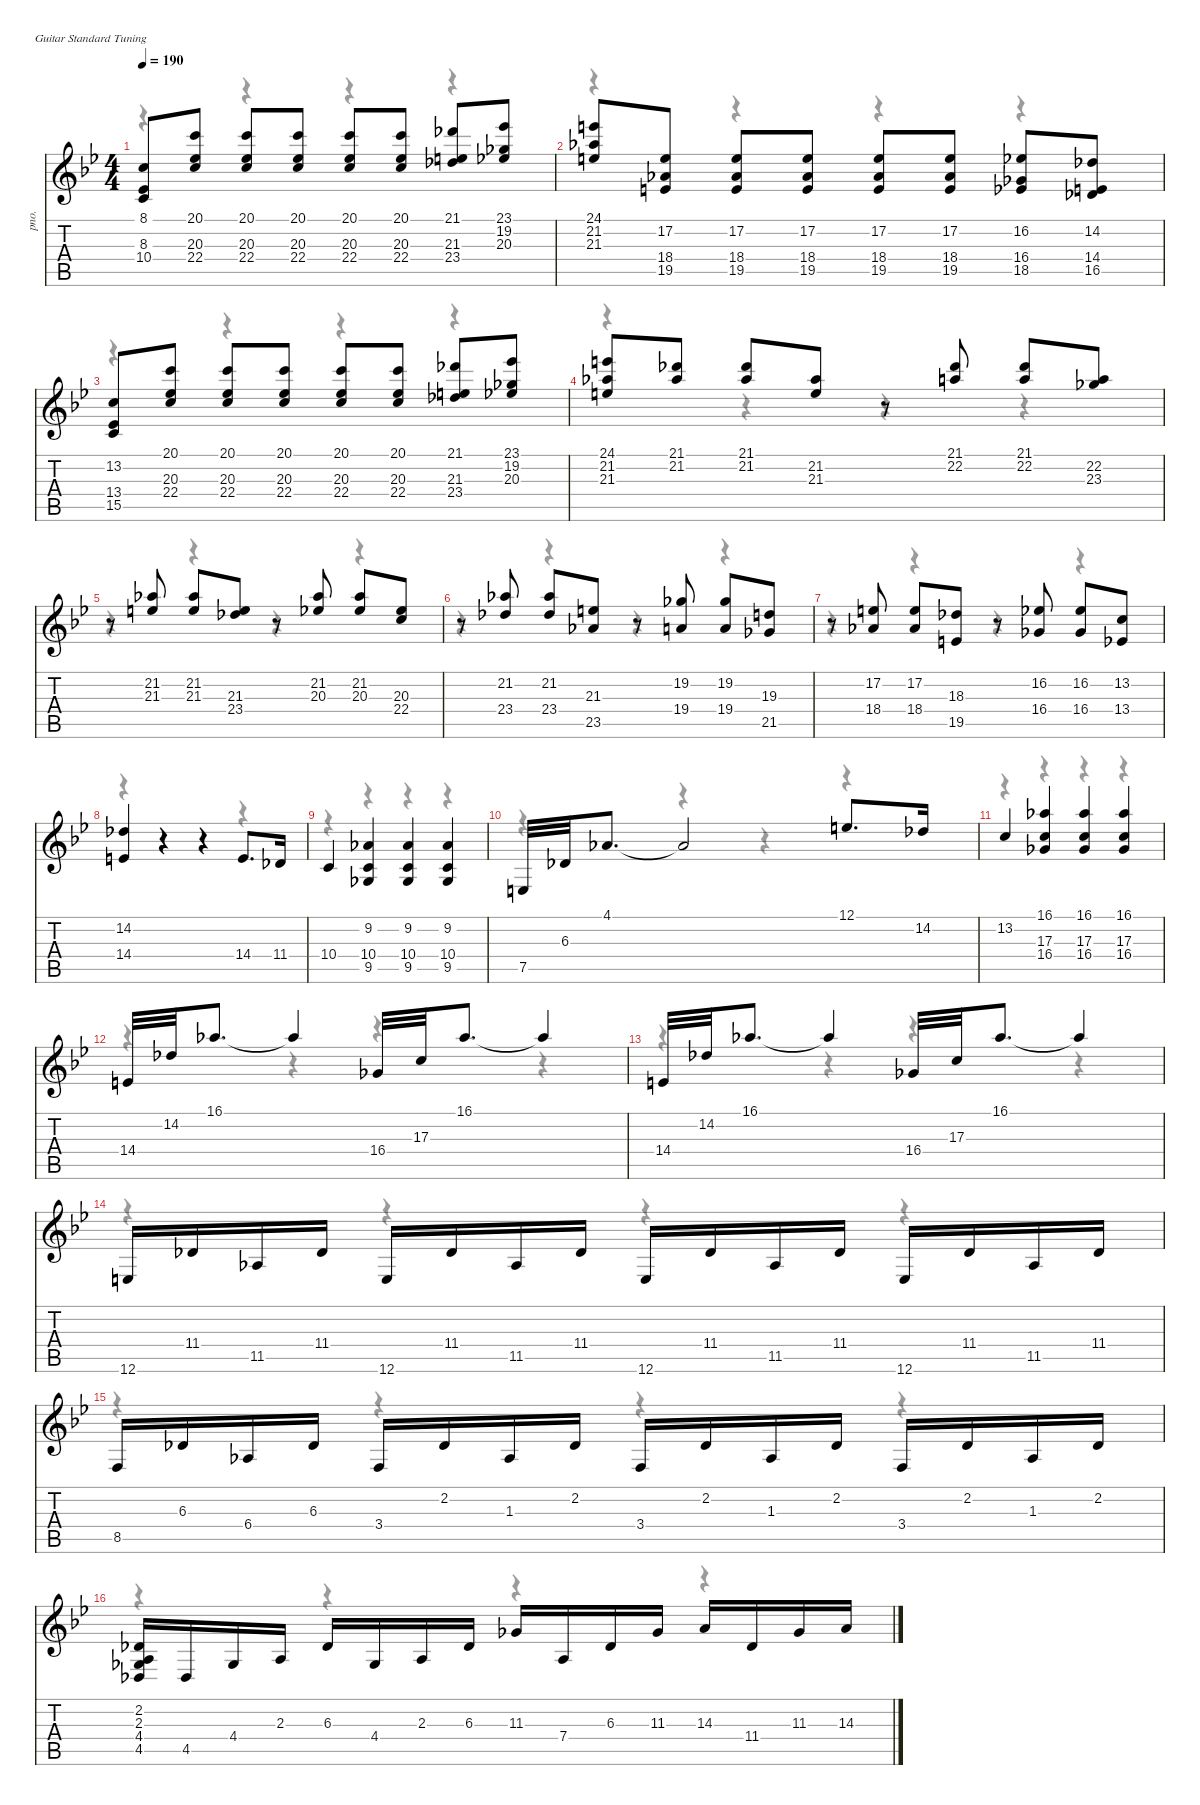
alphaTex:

\defaultSystemsLayout 4
\hideDynamics
\bracketExtendMode nobrackets
\otherSystemsTrackNameOrientation horizontal
\track ("Right Hand" "pno.") {instrument acousticgrandpiano}
\staff {score tabs}
\tuning (E4 B3 G3 D3 A2 E2)
\voice
\ts (4 4)
\tempo 190
\clef g2
\ks bb
(8.1{acc forcenatural} 8.3{acc b} 10.4{acc forcenatural}).8{dy f} (20.1{acc forcenatural} 20.3{acc b} 22.4{acc forcenatural}).8 (20.1{acc forcenatural} 20.3{acc b} 22.4{acc forcenatural}).8 (20.1{acc forcenatural} 20.3{acc b} 22.4{acc forcenatural}).8 (20.1{acc forcenatural} 20.3{acc b} 22.4{acc forcenatural}).8 (20.1{acc forcenatural} 20.3{acc b} 22.4{acc forcenatural}).8 (21.1{acc b} 21.3{acc forcenatural} 23.4{acc b}).8 (23.1{acc b} 19.2{acc b} 20.3{acc b}).8 |
(24.1{acc forcenatural} 21.2{acc b} 21.3{acc forcenatural}).8 (17.2{acc forcenatural} 18.4{acc b} 19.5{acc forcenatural}).8 (17.2{acc forcenatural} 18.4{acc b} 19.5{acc forcenatural}).8 (17.2{acc forcenatural} 18.4{acc b} 19.5{acc forcenatural}).8 (17.2{acc forcenatural} 18.4{acc b} 19.5{acc forcenatural}).8 (17.2{acc forcenatural} 18.4{acc b} 19.5{acc forcenatural}).8 (16.2{acc b} 16.4{acc b} 18.5{acc b}).8 (14.2{acc b} 14.4{acc forcenatural} 16.5{acc b}).8 |
(13.2{acc forcenatural} 13.4{acc b} 15.5{acc forcenatural}).8 (20.1{acc forcenatural} 20.3{acc b} 22.4{acc forcenatural}).8 (20.1{acc forcenatural} 20.3{acc b} 22.4{acc forcenatural}).8 (20.1{acc forcenatural} 20.3{acc b} 22.4{acc forcenatural}).8 (20.1{acc forcenatural} 20.3{acc b} 22.4{acc forcenatural}).8 (20.1{acc forcenatural} 20.3{acc b} 22.4{acc forcenatural}).8 (21.1{acc b} 21.3{acc forcenatural} 23.4{acc b}).8 (23.1{acc b} 19.2{acc b} 20.3{acc b}).8 |
(24.1{acc forcenatural} 21.2{acc b} 21.3{acc forcenatural}).8 (21.1{acc b} 21.2{acc b}).8 (21.1{acc b} 21.2{acc b}).8 (21.2{acc b} 21.3{acc forcenatural}).8 r.8 (21.1{acc b} 22.2{acc forcenatural}).8 (21.1{acc b} 22.2{acc forcenatural}).8 (22.2{acc forcenatural} 23.3{acc b}).8 |
r.8 (21.2{acc b} 21.3{acc forcenatural}).8 (21.2{acc b} 21.3{acc forcenatural}).8 (21.3{acc forcenatural} 23.4{acc b}).8 r.8 (21.2{acc b} 20.3{acc b}).8 (21.2{acc b} 20.3{acc b}).8 (20.3{acc b} 22.4{acc forcenatural}).8 |
r.8 (21.2{acc b} 23.4{acc b}).8 (21.2{acc b} 23.4{acc b}).8 (21.3{acc forcenatural} 23.5{acc b}).8 r.8 (19.2{acc b} 19.4{acc forcenatural}).8 (19.2{acc b} 19.4{acc forcenatural}).8 (19.3{acc forcenatural} 21.5{acc b}).8 |
r.8 (17.2{acc forcenatural} 18.4{acc b}).8 (17.2{acc forcenatural} 18.4{acc b}).8 (18.3{acc b} 19.5{acc forcenatural}).8 r.8 (16.2{acc b} 16.4{acc b}).8 (16.2{acc b} 16.4{acc b}).8 (13.2{acc forcenatural} 13.4{acc b}).8 |
(14.2{acc b} 14.4{acc forcenatural}).4 r.4 r.4 14.4{acc forcenatural}.8{d} 11.4{acc b}.16 |
10.4{acc forcenatural}.4 (9.2{acc b} 10.4{acc forcenatural} 9.5{acc b}).4 (9.2{acc b} 10.4{acc forcenatural} 9.5{acc b}).4 (9.2{acc b} 10.4{acc forcenatural} 9.5{acc b}).4 |
7.5{acc forcenatural}.32 6.3{acc b}.32 4.1{acc b}.8{d} 4.1{t acc b}.2 12.1{acc forcenatural}.8{d} 14.2{acc b}.16 |
13.2{acc forcenatural}.4 (16.1{acc b} 17.3{acc forcenatural} 16.4{acc b}).4 (16.1{acc b} 17.3{acc forcenatural} 16.4{acc b}).4 (16.1{acc b} 17.3{acc forcenatural} 16.4{acc b}).4 |
14.4{acc forcenatural}.32 14.2{acc b}.32 16.1{acc b}.8{d} 16.1{t acc b}.4 16.4{acc b}.32 17.3{acc forcenatural}.32 16.1{acc b}.8{d} 16.1{t acc b}.4 |
14.4{acc forcenatural}.32 14.2{acc b}.32 16.1{acc b}.8{d} 16.1{t acc b}.4 16.4{acc b}.32 17.3{acc forcenatural}.32 16.1{acc b}.8{d} 16.1{t acc b}.4 |
12.6{acc forcenatural}.16 11.4{acc b}.16 11.5{acc b}.16 11.4{acc b}.16 12.6{acc forcenatural}.16 11.4{acc b}.16 11.5{acc b}.16 11.4{acc b}.16 12.6{acc forcenatural}.16 11.4{acc b}.16 11.5{acc b}.16 11.4{acc b}.16 12.6{acc forcenatural}.16 11.4{acc b}.16 11.5{acc b}.16 11.4{acc b}.16 |
8.5{acc forcenatural}.16 6.3{acc b}.16 6.4{acc b}.16 6.3{acc b}.16 3.4{acc forcenatural}.16 2.2{acc b}.16 1.3{acc b}.16 2.2{acc b}.16 3.4{acc forcenatural}.16 2.2{acc b}.16 1.3{acc b}.16 2.2{acc b}.16 3.4{acc forcenatural}.16 2.2{acc b}.16 1.3{acc b}.16 2.2{acc b}.16 |
(2.2{acc b} 2.3{acc forcenatural} 4.4{acc b} 4.5{acc b}).16 4.5{acc b}.16 4.4{acc b}.16 2.3{acc forcenatural}.16 6.3{acc b}.16 4.4{acc b}.16 2.3{acc forcenatural}.16 6.3{acc b}.16 11.3{acc b}.16 7.4{acc forcenatural}.16 6.3{acc b}.16 11.3{acc b}.16 14.3{acc forcenatural}.16 11.4{acc b}.16 11.3{acc b}.16 14.3{acc forcenatural}.16
\voice
\clef g2
\ottava regular
\simile none
\ks bb
r.4{dy mf} r.4 r.4 r.4 |
r.4 r.4 r.4 r.4 |
r.4 r.4 r.4 r.4 |
r.4 r.4 r.4 r.4 |
r.4 r.4 r.4 r.4 |
r.4 r.4 r.4 r.4 |
r.4 r.4 r.4 r.4 |
r.4 r.4 r.4 r.4 |
r.4 r.4 r.4 r.4 |
r.4 r.4 r.4 r.4 |
r.4 r.4 r.4 r.4 |
r.4 r.4 r.4 r.4 |
r.4 r.4 r.4 r.4 |
r.4 r.4 r.4 r.4 |
r.4 r.4 r.4 r.4 |
r.4 r.4 r.4 r.4
